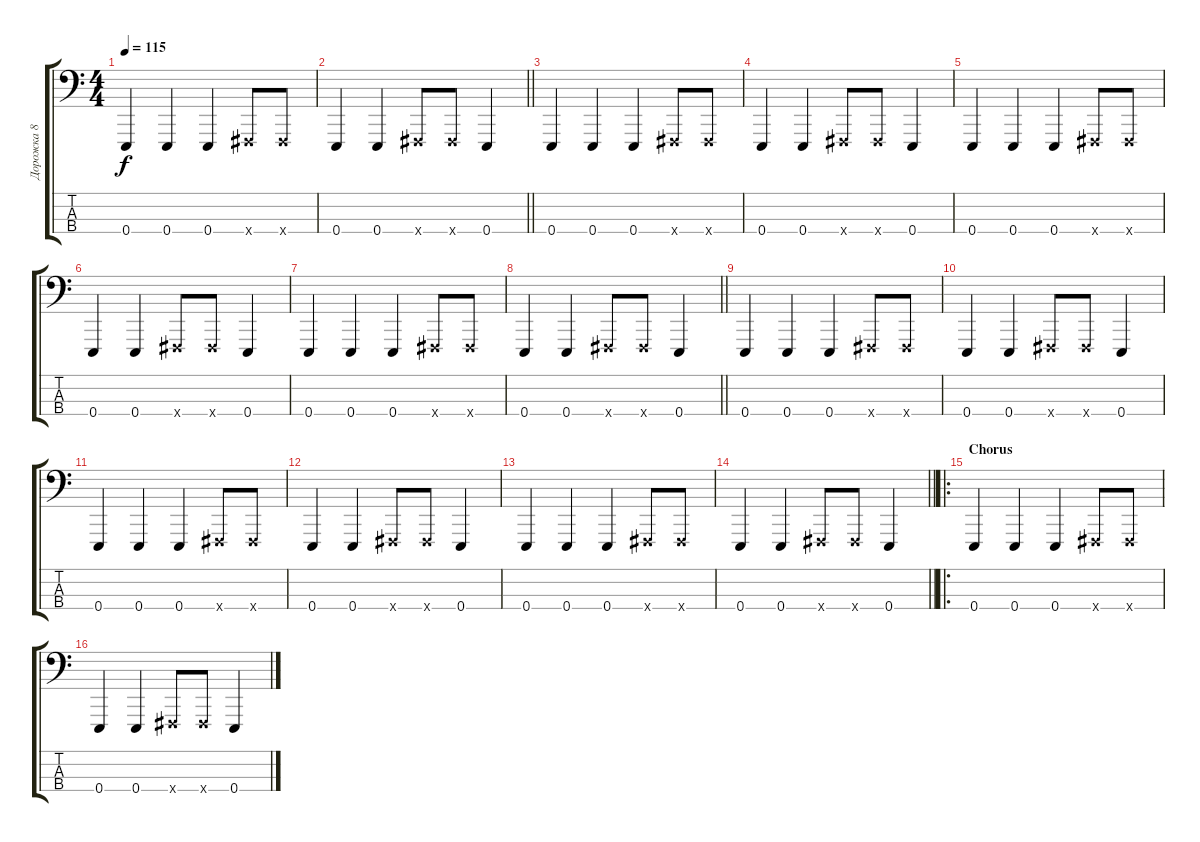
\track ("Дорожка 8" "Дорожка 8") {instrument electricbasspick}
\staff {score tabs}
\tuning (G2 D2 A1 E0) {hide}
\ts (4 4)
\tempo 115
\clef f4
\ks c
0.4.4{dy f} 0.4.4 0.4.4 2.4{x}.8 2.4{x}.8 |
\barLineRight lightlight
0.4.4 0.4.4 2.4{x}.8 2.4{x}.8 0.4.4 |
0.4.4 0.4.4 0.4.4 2.4{x}.8 2.4{x}.8 |
0.4.4 0.4.4 2.4{x}.8 2.4{x}.8 0.4.4 |
0.4.4 0.4.4 0.4.4 2.4{x}.8 2.4{x}.8 |
0.4.4 0.4.4 2.4{x}.8 2.4{x}.8 0.4.4 |
0.4.4 0.4.4 0.4.4 2.4{x}.8 2.4{x}.8 |
\barLineRight lightlight
0.4.4 0.4.4 2.4{x}.8 2.4{x}.8 0.4.4 |
0.4.4 0.4.4 0.4.4 2.4{x}.8 2.4{x}.8 |
0.4.4 0.4.4 2.4{x}.8 2.4{x}.8 0.4.4 |
0.4.4 0.4.4 0.4.4 2.4{x}.8 2.4{x}.8 |
0.4.4 0.4.4 2.4{x}.8 2.4{x}.8 0.4.4 |
0.4.4 0.4.4 0.4.4 2.4{x}.8 2.4{x}.8 |
\barLineRight lightlight
0.4.4 0.4.4 2.4{x}.8 2.4{x}.8 0.4.4 |
\ro
\section ("" "Chorus")
0.4.4 0.4.4 0.4.4 2.4{x}.8 2.4{x}.8 |
0.4.4 0.4.4 2.4{x}.8 2.4{x}.8 0.4.4
